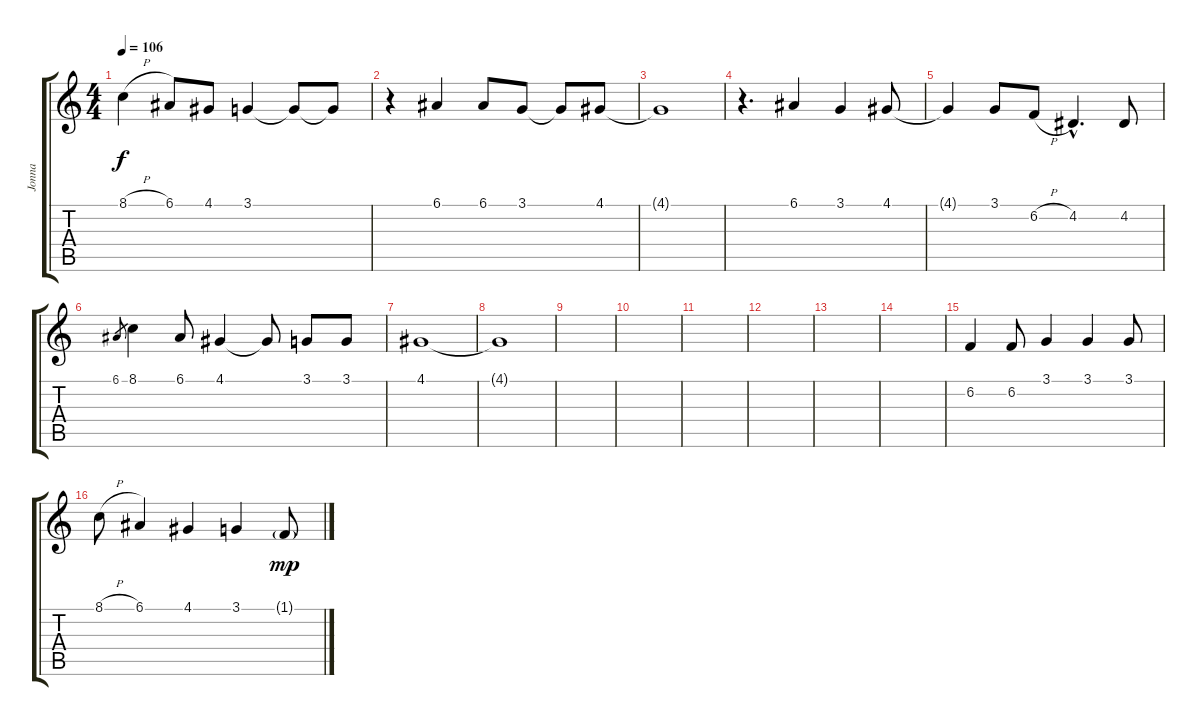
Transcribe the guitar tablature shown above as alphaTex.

\track ("Jonna" "Jonna") {instrument lead2sawtooth}
\staff {score tabs}
\tuning (E4 B3 G3 D3 A2 E2) {hide}
\ts (4 4)
\tempo 106
\clef g2
\ks c
8.1{h}.4{dy f} 6.1.8 4.1.8 3.1.4 3.1{t}.8 3.1{t}.8 |
r.4 6.1.4 6.1.8 3.1.8 3.1{t}.8 4.1.8 |
4.1{t}.1 |
r.4{d} 6.1.4 3.1.4 4.1.8 |
4.1{t}.4 3.1.8 6.2{h}.8 4.2{hac}.4{d} 4.2.8 |
6.1.8{gr} 8.1.4 6.1.8 4.1.4 4.1{t}.8 3.1.8 3.1.8 |
4.1.1 |
4.1{t}.1 |
|
|
|
|
|
|
6.2.4 6.2.8 3.1.4 3.1.4 3.1.8 |
8.1{h}.8 6.1.4 4.1.4 3.1.4 1.1{g}.8{dy mp}
